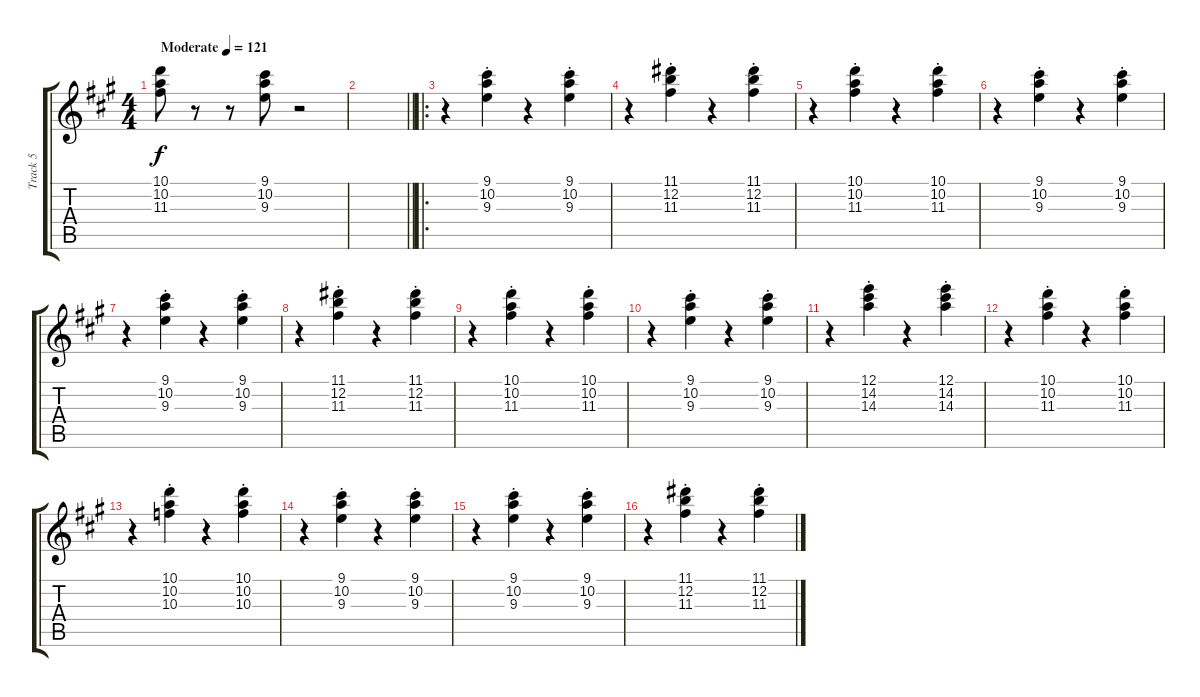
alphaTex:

\track ("Track 5" "Track 5") {instrument electricguitarjazz}
\staff {score tabs}
\tuning (E4 B3 G3 D3 A2 E2) {hide}
\ts (4 4)
\tempo (121 "Moderate")
\clef g2
\ks a
(10.1 10.2 11.3).8{dy f instrument electricguitarjazz} r.8 r.8 (9.1 10.2 9.3).8 r.2 |
\barLineRight lightlight
|
\ro
r.4 (9.1{st} 10.2{st} 9.3{st}).4 r.4 (9.1{st} 10.2{st} 9.3{st}).4 |
r.4 (11.1{st} 12.2{st} 11.3{st}).4 r.4 (11.1{st} 12.2{st} 11.3{st}).4 |
r.4 (10.1{st} 10.2{st} 11.3{st}).4 r.4 (10.1{st} 10.2{st} 11.3{st}).4 |
r.4 (9.1{st} 10.2{st} 9.3{st}).4 r.4 (9.1{st} 10.2{st} 9.3{st}).4 |
r.4 (9.1{st} 10.2{st} 9.3{st}).4 r.4 (9.1{st} 10.2{st} 9.3{st}).4 |
r.4 (11.1{st} 12.2{st} 11.3{st}).4 r.4 (11.1{st} 12.2{st} 11.3{st}).4 |
r.4 (10.1{st} 10.2{st} 11.3{st}).4 r.4 (10.1{st} 10.2{st} 11.3{st}).4 |
r.4 (9.1{st} 10.2{st} 9.3{st}).4 r.4 (9.1{st} 10.2{st} 9.3{st}).4 |
r.4 (12.1{st} 14.2{st} 14.3{st}).4 r.4 (12.1{st} 14.2{st} 14.3{st}).4 |
r.4 (10.1{st} 10.2{st} 11.3{st}).4 r.4 (10.1{st} 10.2{st} 11.3{st}).4 |
r.4 (10.1{st} 10.2{st} 10.3{st}).4 r.4 (10.1{st} 10.2{st} 10.3{st}).4 |
r.4 (9.1{st} 10.2{st} 9.3{st}).4 r.4 (9.1{st} 10.2{st} 9.3{st}).4 |
r.4 (9.1{st} 10.2{st} 9.3{st}).4 r.4 (9.1{st} 10.2{st} 9.3{st}).4 |
r.4 (11.1{st} 12.2{st} 11.3{st}).4 r.4 (11.1{st} 12.2{st} 11.3{st}).4
